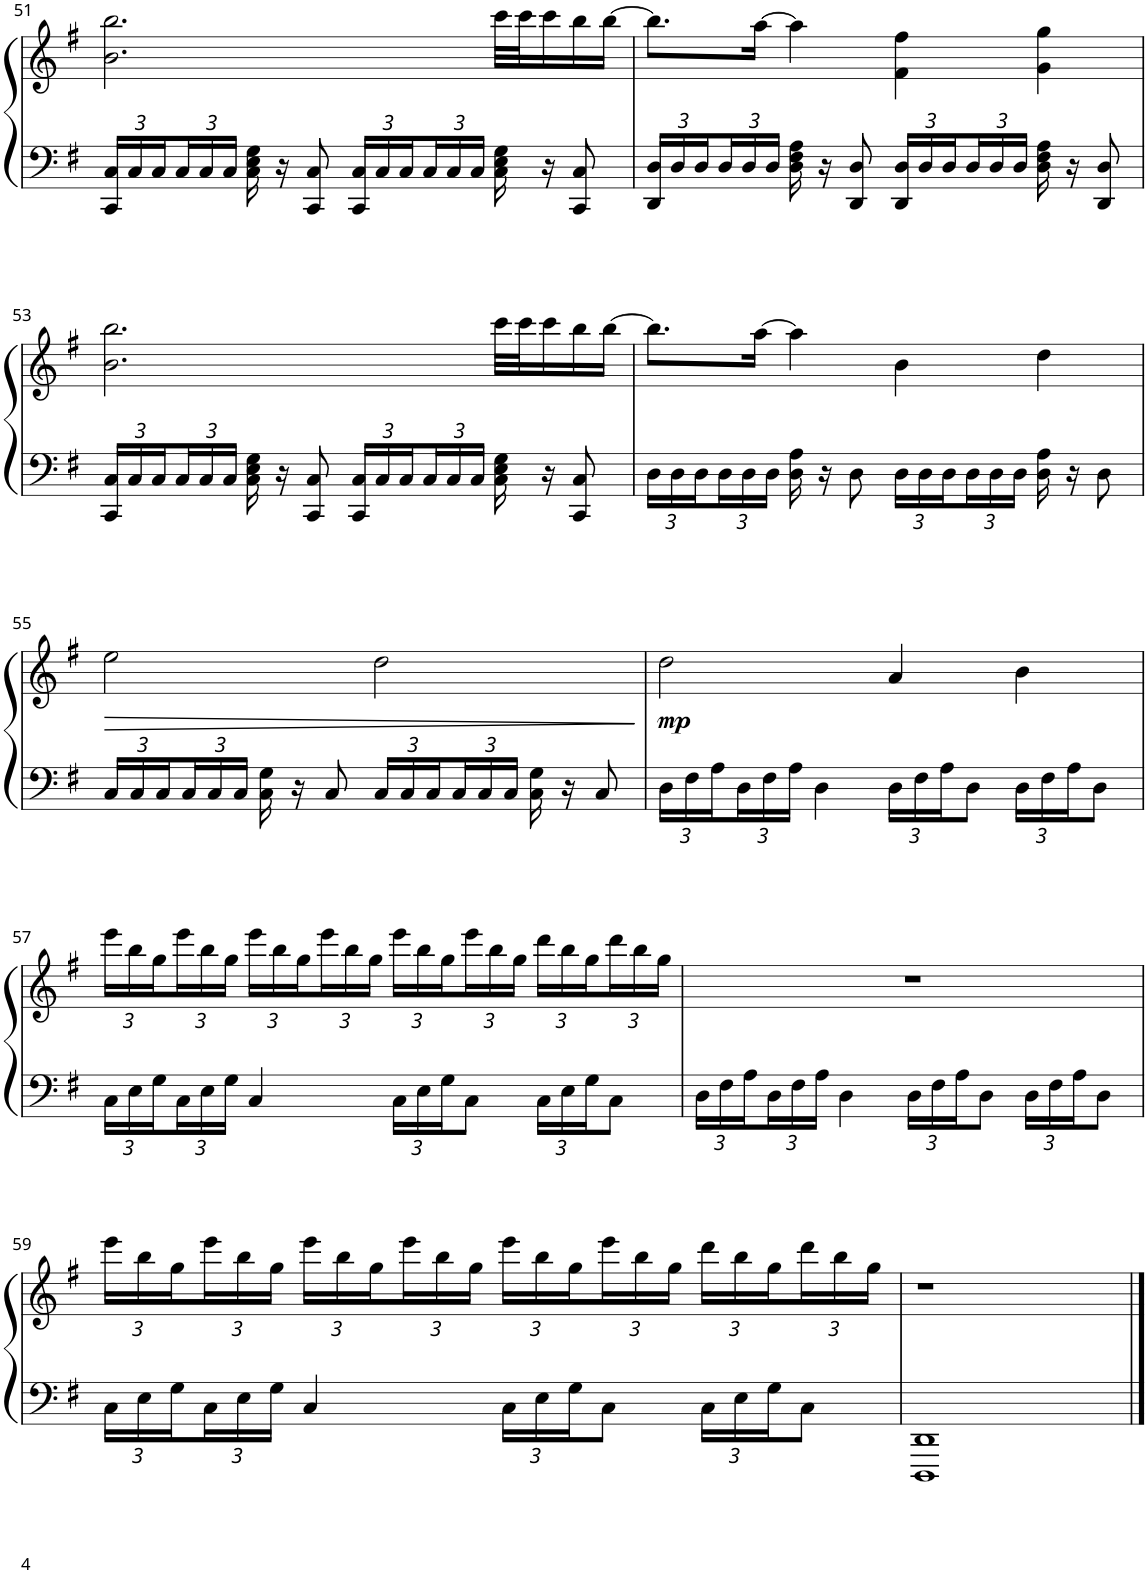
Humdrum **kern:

**kern	**kern	**dynam
*part1	*part1	*part1
*staff2	*staff1	*staff1/2
*I"Piano	*	*
*I'Pno.	*	*
!!LO:PB:g=z
*clefF4	*clefG2	*
*k[f#]	*k[f#]	*
*M4/4	*M4/4	*
*Xbrackettup	*	*
=51	=51	=51
24CC/ 24C/LL	2.b\ 2.bb\	.
24C/	.	.
24C/	.	.
24C/	.	.
24C/	.	.
24C/JJ	.	.
16C\ 16E\ 16G\	.	.
16r	.	.
8CC/ 8C/	.	.
24CC/ 24C/LL	.	.
24C/	.	.
24C/	.	.
24C/	.	.
24C/	.	.
24C/JJ	.	.
16C\ 16E\ 16G\	32ccc\LLL	.
.	32ccc\J	.
16r	16ccc\	.
8CC/ 8C/	16bb\	.
.	[16bb\JJ	.
=52	=52	=52
24DD/ 24D/LL	8.bb\L]	.
24D/	.	.
24D/	.	.
24D/	.	.
24D/	.	.
.	[16aa\Jk	.
24D/JJ	.	.
16D\ 16F#\ 16A\	4aa\]	.
16r	.	.
8DD/ 8D/	.	.
24DD/ 24D/LL	4f#\ 4ff#\	.
24D/	.	.
24D/	.	.
24D/	.	.
24D/	.	.
24D/JJ	.	.
16D\ 16F#\ 16A\	4g\ 4gg\	.
16r	.	.
8DD/ 8D/	.	.
!!LO:LB:g=z
=53	=53	=53
24CC/ 24C/LL	2.b\ 2.bb\	.
24C/	.	.
24C/	.	.
24C/	.	.
24C/	.	.
24C/JJ	.	.
16C\ 16E\ 16G\	.	.
16r	.	.
8CC/ 8C/	.	.
24CC/ 24C/LL	.	.
24C/	.	.
24C/	.	.
24C/	.	.
24C/	.	.
24C/JJ	.	.
16C\ 16E\ 16G\	32ccc\LLL	.
.	32ccc\J	.
16r	16ccc\	.
8CC/ 8C/	16bb\	.
.	[16bb\JJ	.
=54	=54	=54
24D\LL	8.bb\L]	.
24D\	.	.
24D\	.	.
24D\	.	.
24D\	.	.
.	[16aa\Jk	.
24D\JJ	.	.
16D\ 16A\	4aa\]	.
16r	.	.
8D\	.	.
24D\LL	4b\	.
24D\	.	.
24D\	.	.
24D\	.	.
24D\	.	.
24D\JJ	.	.
16D\ 16A\	4dd\	.
16r	.	.
8D\	.	.
!!LO:LB:g=z
=55	=55	=55
!	!	!LO:HP:b
24C/LL	2ee\	>
24C/	.	.
24C/	.	.
24C/	.	.
24C/	.	.
24C/JJ	.	.
16C\ 16G\	.	.
16r	.	.
8C/	.	.
24C/LL	2dd\	.
24C/	.	.
24C/	.	.
24C/	.	.
24C/	.	.
24C/JJ	.	.
16C\ 16G\	.	.
16r	.	.
8C/	.	.
.	.	]
=56	=56	=56
!	!	!LO:DY:b
24D\LL	2dd\	mp
24F#\	.	.
24A\	.	.
24D\	.	.
24F#\	.	.
24A\JJ	.	.
4D\	.	.
24D\LL	4a/	.
24F#\	.	.
24A\J	.	.
8D\J	.	.
24D\LL	4b\	.
24F#\	.	.
24A\J	.	.
8D\J	.	.
!!LO:LB:g=z
=57	=57	=57
*	*Xbrackettup	*
24C\LL	24eee\LL	.
24E\	24bb\	.
24G\	24gg\	.
24C\	24eee\	.
24E\	24bb\	.
24G\JJ	24gg\JJ	.
4C/	24eee\LL	.
.	24bb\	.
.	24gg\	.
.	24eee\	.
.	24bb\	.
.	24gg\JJ	.
24C\LL	24eee\LL	.
24E\	24bb\	.
24G\J	24gg\	.
8C\J	24eee\	.
.	24bb\	.
.	24gg\JJ	.
24C\LL	24ddd\LL	.
24E\	24bb\	.
24G\J	24gg\	.
8C\J	24ddd\	.
.	24bb\	.
.	24gg\JJ	.
=58	=58	=58
24D\LL	1r	.
24F#\	.	.
24A\	.	.
24D\	.	.
24F#\	.	.
24A\JJ	.	.
4D\	.	.
24D\LL	.	.
24F#\	.	.
24A\J	.	.
8D\J	.	.
24D\LL	.	.
24F#\	.	.
24A\J	.	.
8D\J	.	.
!!LO:LB:g=z
=59	=59	=59
24C\LL	24eee\LL	.
24E\	24bb\	.
24G\	24gg\	.
24C\	24eee\	.
24E\	24bb\	.
24G\JJ	24gg\JJ	.
4C/	24eee\LL	.
.	24bb\	.
.	24gg\	.
.	24eee\	.
.	24bb\	.
.	24gg\JJ	.
24C\LL	24eee\LL	.
24E\	24bb\	.
24G\J	24gg\	.
8C\J	24eee\	.
.	24bb\	.
.	24gg\JJ	.
24C\LL	24ddd\LL	.
24E\	24bb\	.
24G\J	24gg\	.
8C\J	24ddd\	.
.	24bb\	.
.	24gg\JJ	.
=60	=60	=60
1DDD 1DD	1r	.
==	==	==
*-	*-	*-
